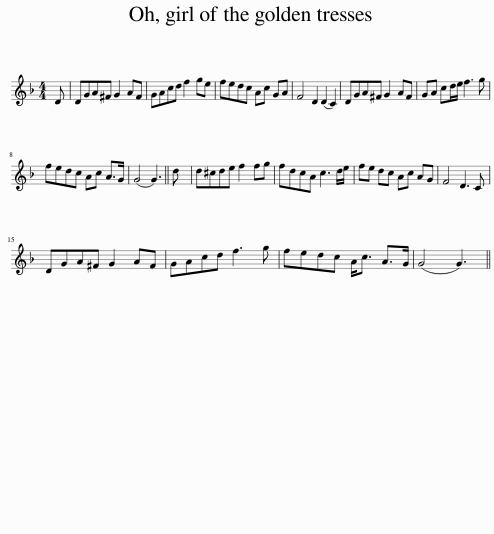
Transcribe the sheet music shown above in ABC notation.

X:1
L:1/8
M:4/4
I:linebreak $
K:F
V:1 treble
V:1
 D | DGA^F G2 AF | GAcd f2 ge | fedc Ac GA | F4 D2 (D2 C2) | %5
 DGA^F G2 AF | GA cd/e/ f3 g |$ fedc Ac A>G | (G4 G3) || d | %10
 d^cde f2 fg | fdcA c3 d/e/ | fe dc Ac AG | F4 D3 C |$ DGA^F G2 AF | %15
 GAcd f3 g | fedc A<c A>G | (G4 G3) || %18
